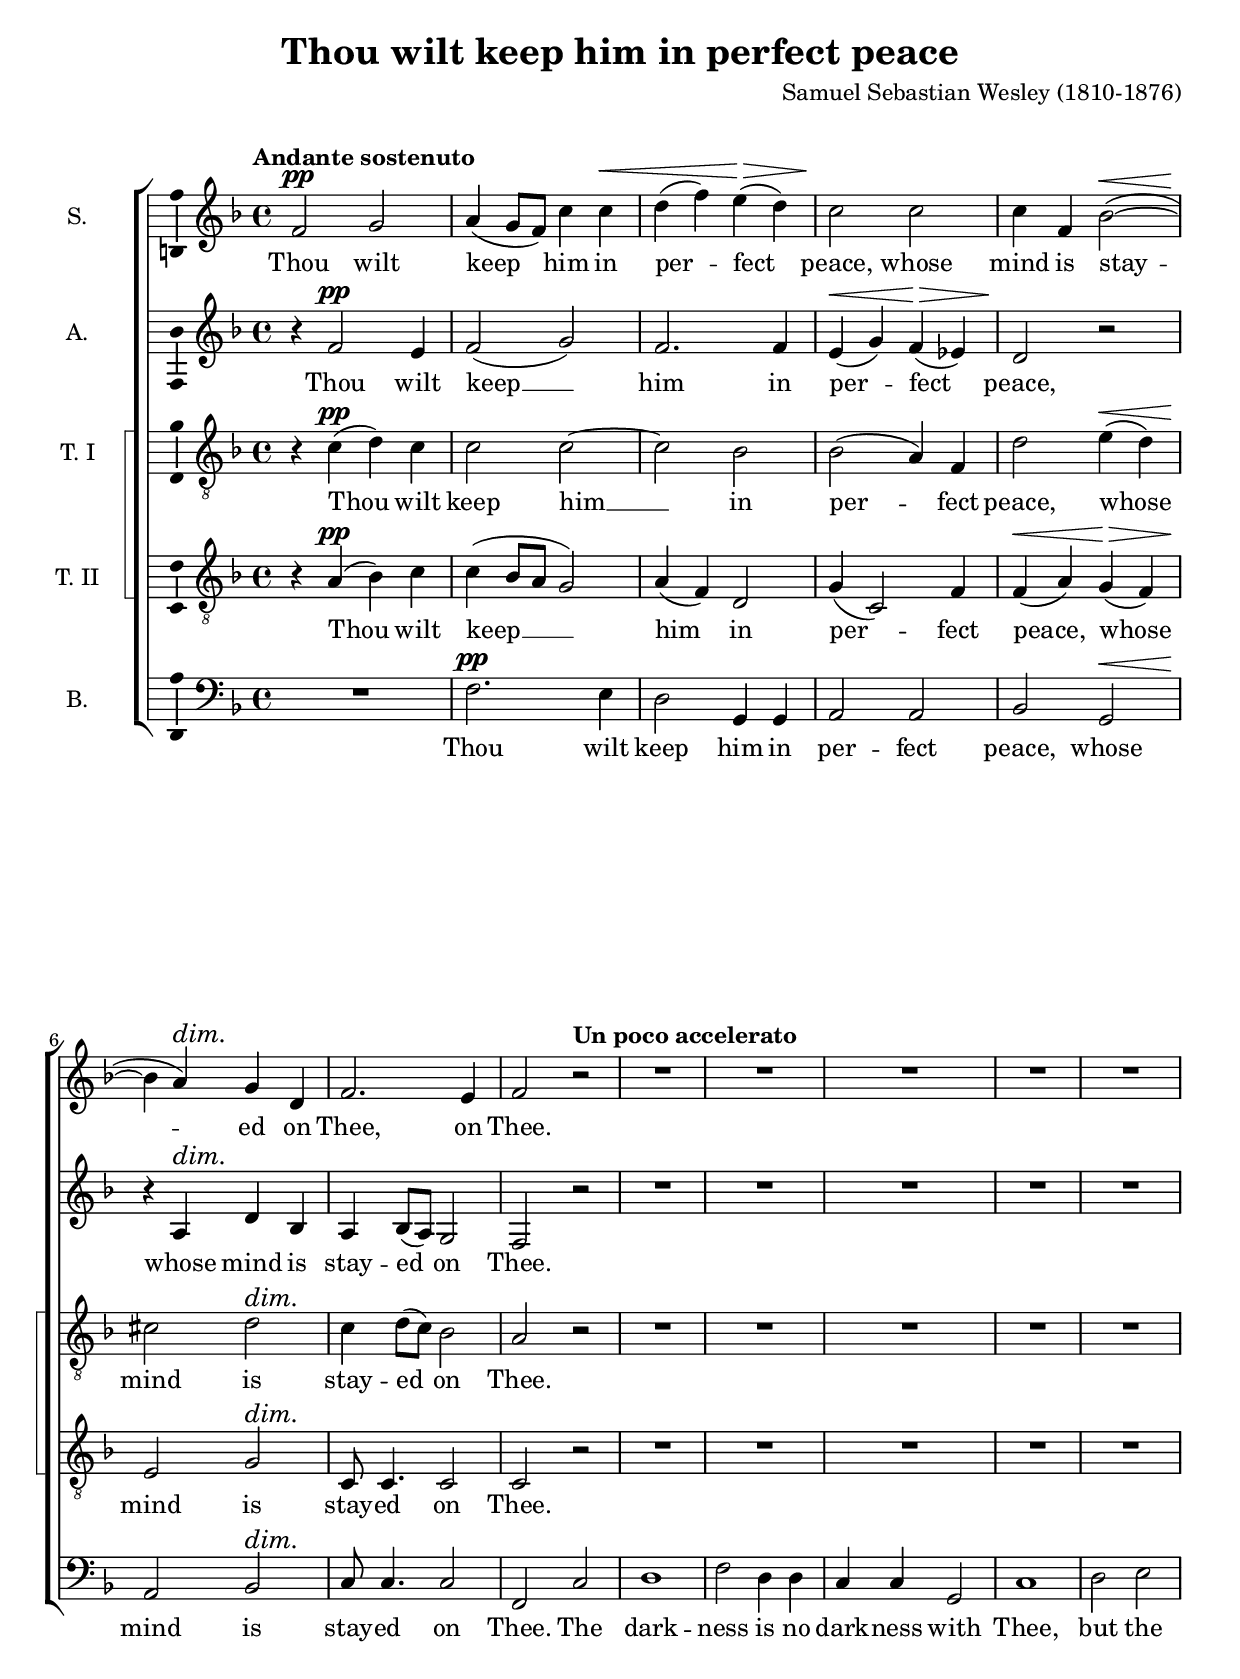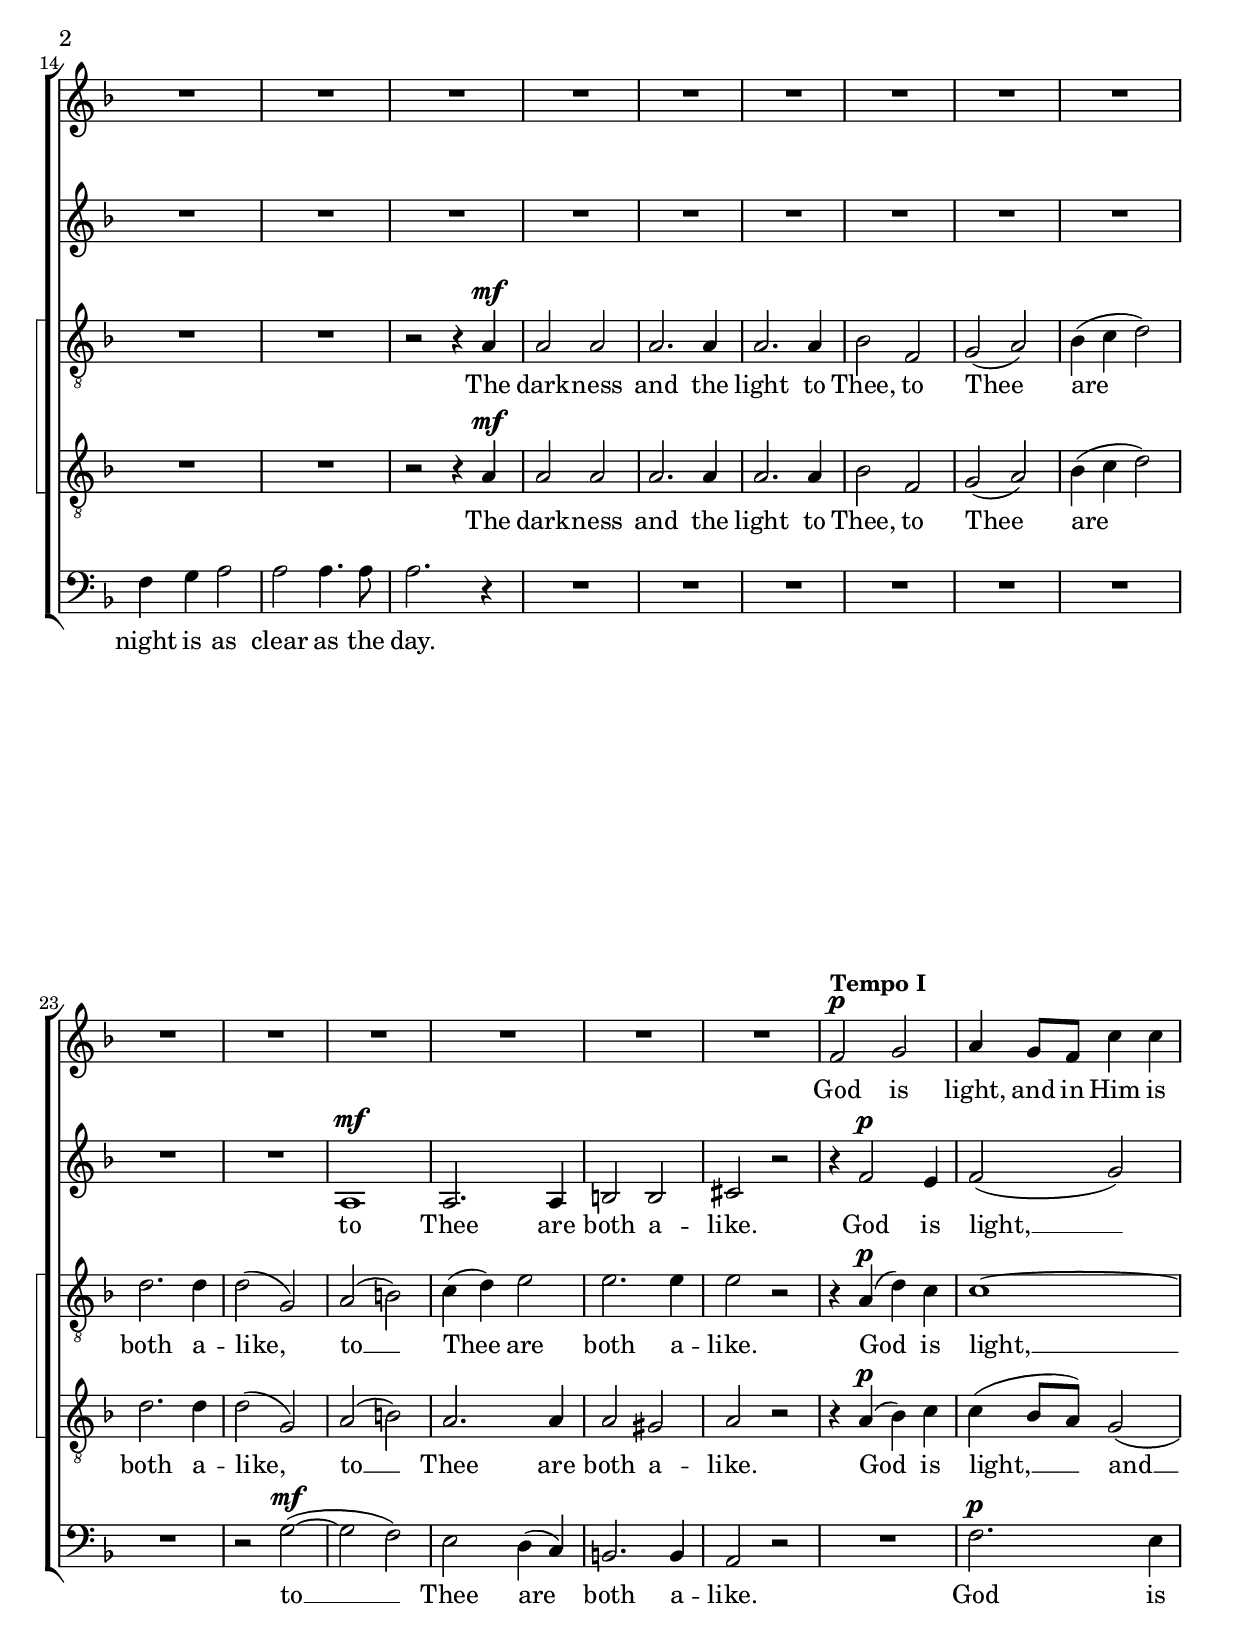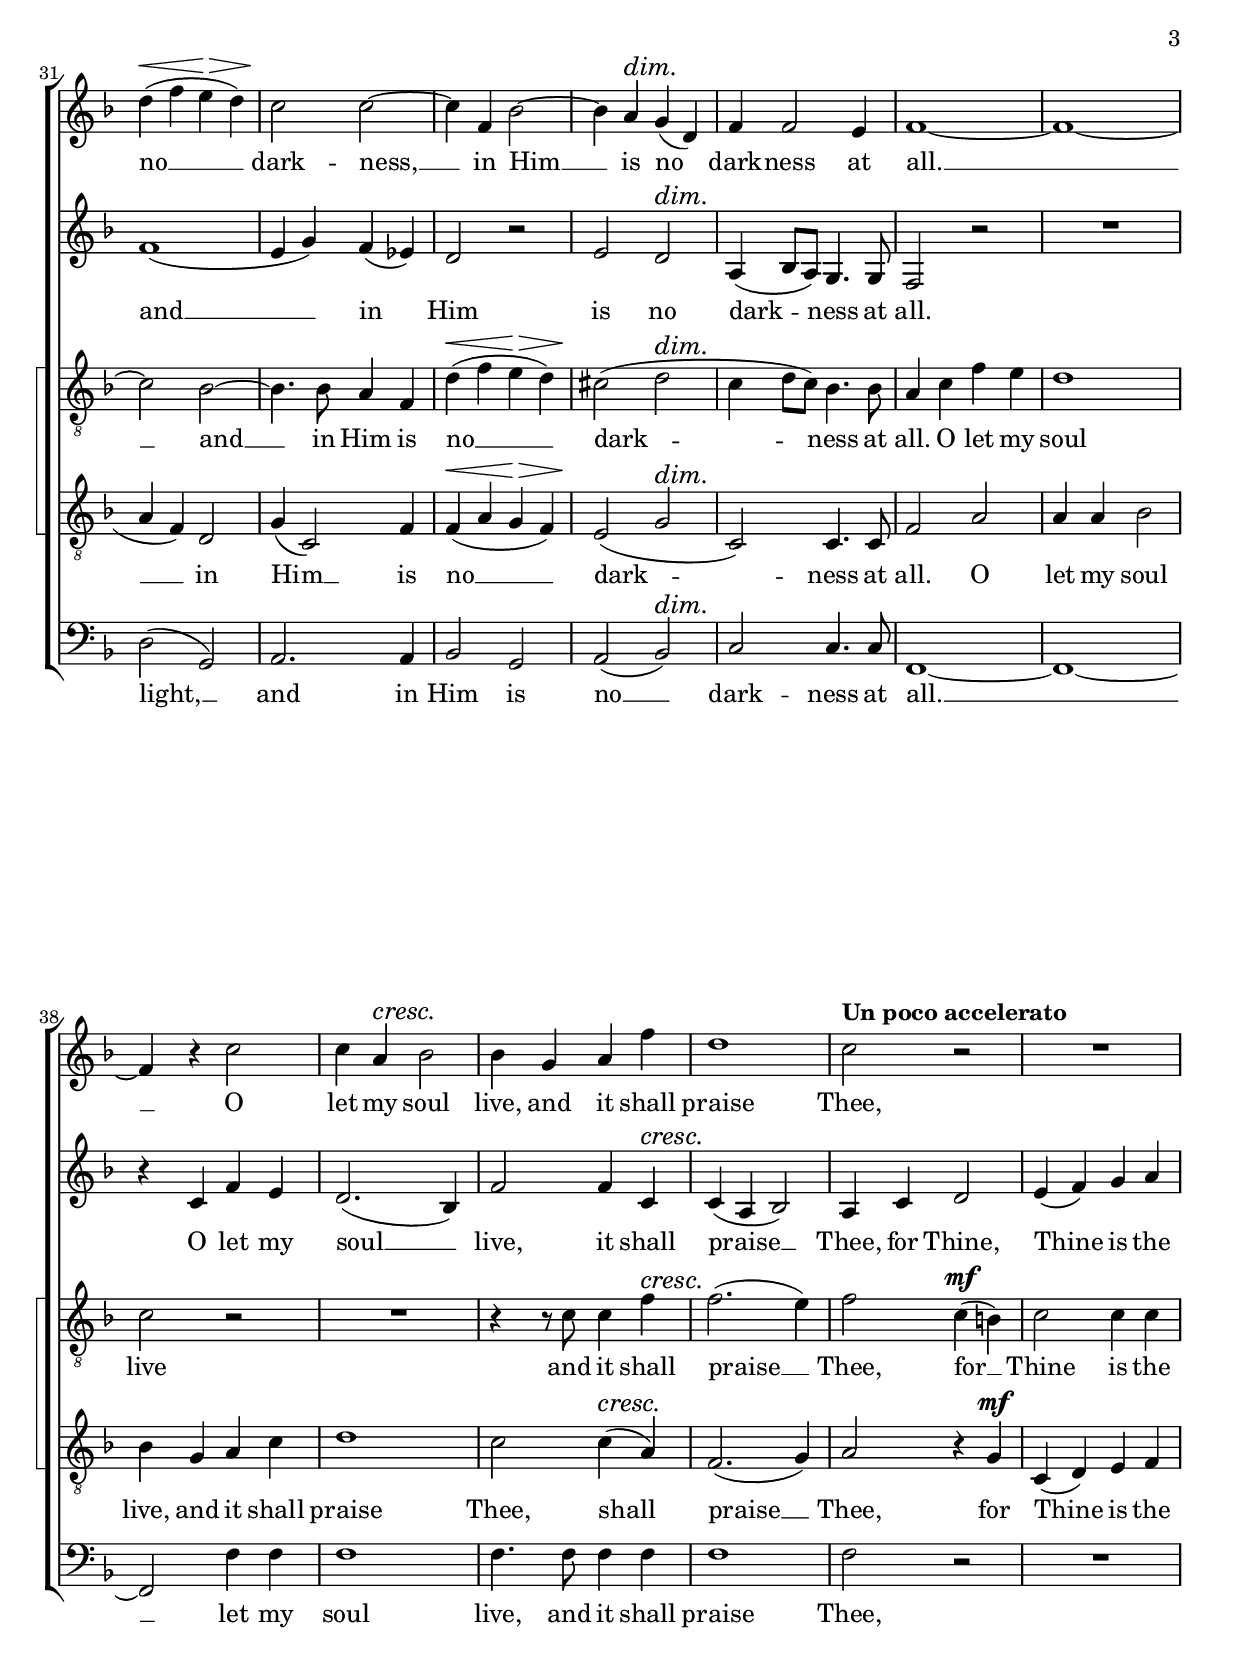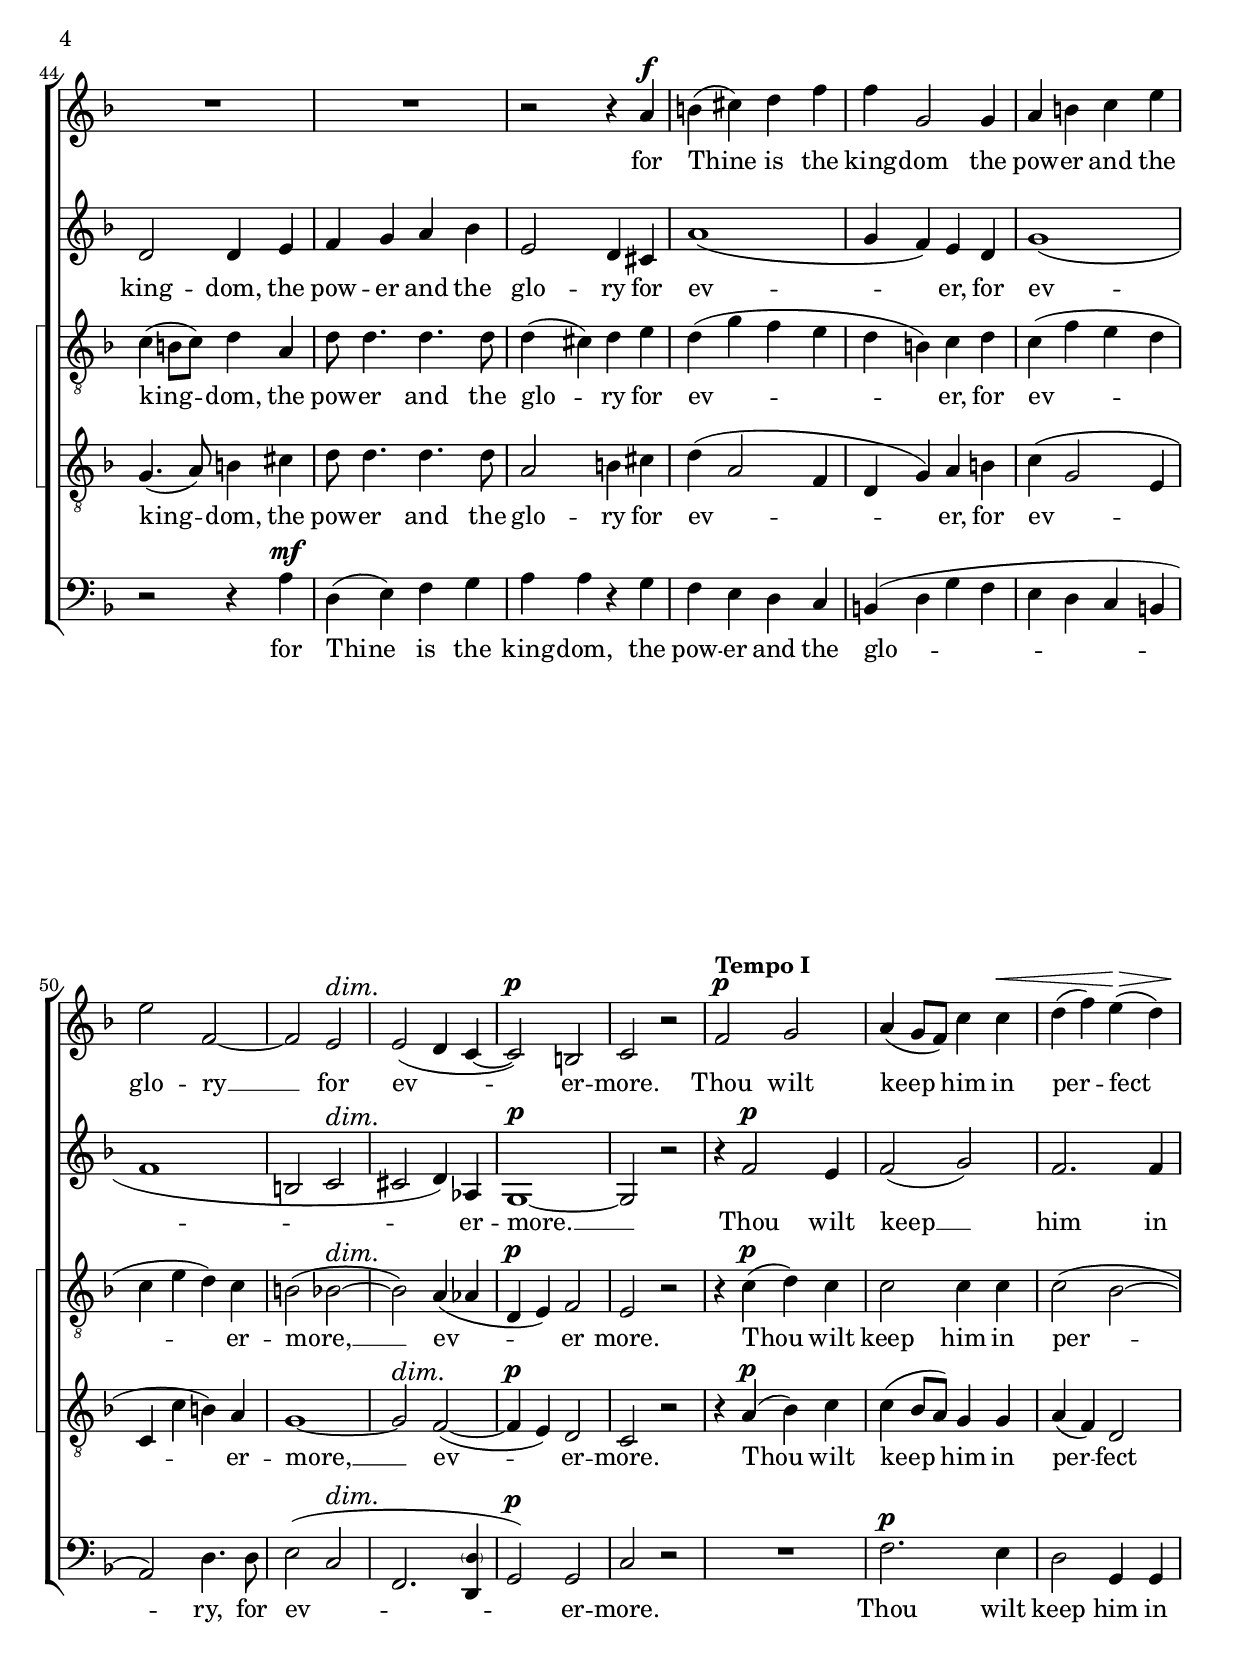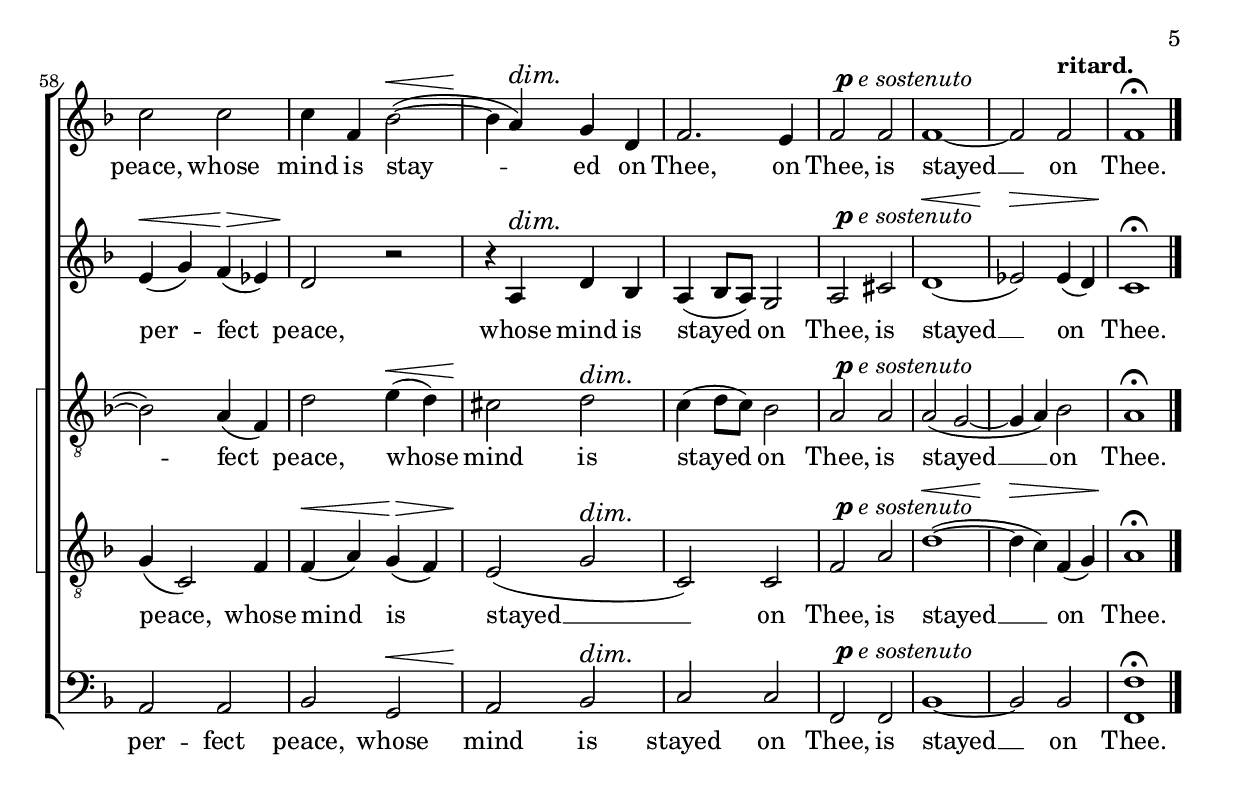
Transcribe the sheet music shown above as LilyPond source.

\version "2.14.1"

\header {
  title = "Thou wilt keep him in perfect peace"
  composer = "Samuel Sebastian Wesley (1810-1876)"
}

\layout {
  \context {
    \Voice
    \override DynamicTextSpanner #'style = #'none
  }
}

psostmkup = \markup {
  \dynamic p
  \normal-text \italic { e sostenuto }
}

psost = #(make-dynamic-script psostmkup)

dalign = {
  \once \override DynamicText #'self-alignment-X = #LEFT
}

global = {
  \key f \major
  \time 4/4
  \tempo "Andante sostenuto"
  \dynamicUp
}

soprano = \relative c' {
  \global
  % Muziek volgt hier.
  f2\pp g
  a4( g8 f) c'4 c\<
  d4( f) e(\> d)
  c2\! c
  c4 f, bes2~(\<
  bes4\! a)\dim g d
  f2.\! e4
  f2 \tempo "Un poco accelerato" r
  R1*20
  \tempo "Tempo I"
  f2\p g
  a4 g8 f c'4 c
  d4(\< f e\> d)
  c2\! c~
  c4 f, bes2~
  bes4 a\dim g( d)
  f4\! f2 e4
  f1~
  f1~
  f4 r c'2
  c4 a\cresc bes2
  bes4\! g4 a f'
  d1
  \tempo "Un poco accelerato"
  c2 r
  R1*3
  r2 r4 a\f
  b4( cis) d f
  f4 g,2 g4
  a4 b c e
  e2 f,~
  f2 e\dim
  e2(\! d4 c~
  c2\p) b
  c2 r
  \tempo "Tempo I"
  f2\p g
  a4( g8 f) c'4 c\<
  d4( f) e(\> d)
  c2\! c
  c4 f, bes2~(\<
  bes4\! a)\dim g d
  f2.\! e4
  \dalign
  f2\psost f
  f1~
  f2 \tempo "ritard." f
  f1\fermata
  \bar "|."  
}

alto = \relative c' {
  \global
  % Muziek volgt hier.
  r4 f2\pp e4 f2( g)
  f2. f4
  e4(\< g) f(\> es)
  d2\! r
  r4 a\dim d bes
  a4\! bes8( a) g2
  f2 r
  R1*16
  a1\mf
  a2. a4
  b2 b
  cis2 r
  
  r4 f2\p e4
  f2( g)
  f1(
  e4 g) f( es)
  d2 r
  e2 d\dim
  a4(\! bes8 a) g4. g8
  f2 r
  R1
  r4 c' f e
  d2.( bes4)
  f'2 f4 c\cresc
  c4\!( a bes2)
  a4 c d2
  e4( f) g a
  d,2 d4 e
  f4 g a bes
  e,2 d4 cis
  a'1(
  g4 f) e d
  g1(
  f1
  b,2 c\dim
  cis2\! d4) as
  g1~\p
  g2 r
  
  r4 f'2\p e4 f2( g)
  f2. f4
  e4(\< g) f(\> es)
  d2\! r
  r4 a\dim d bes
  a4\!( bes8 a) g2
  \dalign
  a2\psost cis
  d1(\<
  es2)\> es4( d)
  c1\!\fermata
  \bar "|."
}

tenorOne = \relative c' {
  \global
  % Muziek volgt hier.
  r4 c(\pp d) c
  c2 c~
  c2 bes
  bes2( a4) f
  d'2 e4(\< d)
  cis2\! d\dim
  c4 d8( c) bes2
  a2\! r
  R1*7
  r2 r4 a\mf
  a2 a
  a2. a4
  a2. a4
  bes2 f
  g2( a)
  bes4( c d2)
  d2. d4
  d2( g,)
  a2( b)
  c4( d) e2
  e2. e4
  e2 r
  
  r4 a,(\p d) c
  c1~
  c2 bes~
  bes4. bes8 a4 f
  d'4(\< f e\> d)
  cis2(\! d\dim
  c4\! d8 c) bes4. bes8
  a4 c f e
  d1
  c2 r
  R1
  r4 r8 c c4 f\cresc
  f2.(\! e4)
  f2 c4(\mf b)
  c2 c4 c
  c4( b8 c) d4 a
  d8 d4. d d8
  d4( cis) d e
  d4( g f e
  d4 b) c d
  c4( f e d
  c4 e d) c
  b2( bes~\dim
  bes2) a4( as
  d,4\p e) f2
  e2 r
  
  r4 c'(\p d) c
  c2 c4 c
  c2( bes~
  bes2) a4( f)
  d'2 e4(\< d)
  cis2\! d\dim
  c4( d8 c) bes2
  \dalign
  a2\psost a
  a2( g~
  g4 a) bes2
  a1\fermata
  \bar "|."
}

tenorTwo = \relative c' {
  \global
  % Muziek volgt hier.
  r4 a(\pp bes) c
  c4( bes8 a g2)
  a4( f) d2
  g4( c,2) f4
  f4(\< a) g(\> f)
  e2\! g\dim
  c,8\! c4. c2
  c2 r
  R1*7
  r2 r4 a'\mf
  a2 a
  a2. a4
  a2. a4
  bes2 f
  g2( a)
  bes4( c d2)
  d2. d4
  d2( g,)
  a2( b)
  a2. a4
  a2 gis
  a2 r
  
  r4 a(\p bes) c
  c4( bes8 a) g2(
  a4 f) d2
  g4( c,2) f4
  f4(\< a g\> f)
  e2(\! g\dim
  c,2)\! c4. c8
  f2 a
  a4 a bes2
  bes4 g a c
  d1
  c2 c4(\cresc a)
  f2.(\! g4)
  a2 r4 g\mf
  c,4( d) e f
  g4.( a8) b4 cis
  d8 d4. d d8
  a2 b4 cis
  d4( a2 f4
  d4 g) a b
  c4( g2 e4
  c4 c' b) a
  g1~
  g2\dim f~(
  f4\p e) d2
  c2 r
  
  r4 a'(\p bes) c
  c4( bes8 a) g4 g
  a4( f) d2
  g4( c,2) f4
  f4(\< a) g(\> f)
  e2(\! g\dim
  c,2) c
  \dalign
  f2\psost a
  d1(~\<
  d4\> c) f,( g)
  a1\!\fermata
  \bar "|."  
}

bass = \relative c {
  \global
  % Muziek volgt hier.
  R1
  f2.\pp e4
  d2 g,4 g
  a2 a
  bes2 g\<
  a2\! bes\dim
  c8\! c4. c2
  f,2 c'2
  d1
  f2 d4 d
  c4 c g2
  c1
  d2 e
  f4 g a2
  a2 a4. a8
  a2. r4
  R1*7
  r2 g~(\mf
  g2 f)
  e2 d4( c)
  b2. b4
  a2 r
  
  R1
  f'2.\p e4
  d2( g,)
  a2. a4
  bes2 g
  a( bes)\dim
  c2\! c4. c8
  f,1~
  f1~
  f2 f'4 f
  f1
  f4. f8 f4 f
  f1
  f2 r
  R1
  r2 r4 a\mf
  d,4( e) f g
  a4 a r g
  f4 e d c
  b4( d g f 
  e4 d c b
  a2) d4. d8
  e2( c\dim
  f,2. <d \tweak #'font-size #-1 \parenthesize d'>4
  g2)\p g
  c2 r
  
  R1
  f2.\p e4
  d2 g,4 g
  a2 a
  bes2 g\<
  a2\! bes\dim
  c2 c
  \dalign
  f,2\psost f
  bes1~
  bes2 bes
  <f f'>1\fermata
  \bar "|."
}

sopranoVerse = \lyricmode {
  % Liedtekst volgt hier.
  Thou wilt keep him in per -- fect peace,
  whose mind is stay -- ed on Thee,
  on Thee.
  
  God is light, and in Him is no __ dark -- ness, __
  in Him __ is no dark -- ness at all. __
  
  O let my soul live,
  and it shall praise Thee,
  
  for Thine is the king -- dom
  the pow -- er and the
  glo -- ry __ for ev -- er -- more.
  
  Thou wilt keep him in per -- fect peace,
  whose mind is stay -- ed on Thee,
  on Thee, is stayed __ on Thee.
}

altoVerse = \lyricmode {
  % Liedtekst volgt hier.
  Thou wilt keep __ him in per -- fect peace,
  whose mind is stay -- ed on Thee.
  
  to Thee are both a -- like.
  
  God is light, __ and __ in Him is no dark -- ness at all.
  
  O let my soul __ live,
  it shall praise __ Thee,
  for Thine,
  Thine is the king -- dom, the
  pow -- er and the glo -- ry
  for ev -- er, for ev -- er -- more. __
  
  Thou wilt keep __ him in per -- fect peace,
  whose mind is stayed on Thee,
  is stayed __ on Thee.
}

tenorOneVerse = \lyricmode {
  % Liedtekst volgt hier.
  Thou wilt keep him __ in per -- fect peace,
  whose mind is stay -- ed on Thee.
  
  The dark -- ness and the light
  to Thee, to Thee are both a -- like,
  to __ Thee are both a -- like.
  
  God is light, __ and __ in Him is no __ dark -- ness at all.
  
  O let my soul live
  and it shall praise __ Thee,
  for __ Thine is the king -- dom, the
  pow -- er and the glo -- ry
  for ev -- er, for ev -- er -- more, __
  ev -- er more.
  
  
  Thou wilt keep him in per -- fect peace,
  whose mind is stayed on Thee,
  is stayed __ on Thee.
}

tenorTwoVerse = \lyricmode {
  % Liedtekst volgt hier.
  Thou wilt keep __ him in per -- fect peace,
  whose mind is stay -- ed on Thee.
  
  The dark -- ness and the light
  to Thee, to Thee are both a -- like,
  to __ Thee are both a -- like.
  
  God is light, __ and __ in Him __ is no __ dark -- ness at all.
  
  O let my soul live,
  and it shall praise Thee,
  shall praise __ Thee,
  for Thine is the king -- dom,
  the pow -- er and the glo -- ry
  for ev -- er, for ev -- er -- more, __
  ev -- er -- more.
  
  Thou wilt keep him in per -- fect peace,
  whose mind is stayed __ on Thee,
  is stayed __ on Thee.
}

bassVerse = \lyricmode {
  % Liedtekst volgt hier.
  Thou wilt keep him in per -- fect peace,
  whose mind is stay -- ed on Thee.
  
  The dark -- ness is no dark -- ness with Thee,
  but the night is as clear as the day.
  
  to __ Thee are both a -- like.
  
  God is light, __ and in Him is no __ dark -- ness at all. __
  let my soul live,
  and it shall praise Thee,
  
  for Thine is the king -- dom,
  the pow -- er and the glo -- ry,
  for ev -- er -- more.
  
  Thou wilt keep him in per -- fect peace,
  whose mind is stayed on Thee,
  is stayed __ on Thee.
}

\score {
  \new ChoirStaff \with {
    systemStartDelimiterHierarchy = #'
    (SystemStartBracket a b (SystemStartSquare c d) e)
  } <<
    \new Staff \with {
      instrumentName = "S."
      \consists "Ambitus_engraver"
    } { \soprano }
    \addlyrics { \sopranoVerse }
    \new Staff \with {
      instrumentName = "A."
      \consists "Ambitus_engraver"
    } { \alto }
    \addlyrics { \altoVerse }
    \new Staff \with {
      instrumentName = "T. I"
      \consists "Ambitus_engraver"
    } { \clef "treble_8" \tenorOne }
    \addlyrics { \tenorOneVerse }
    \new Staff \with {
      instrumentName = "T. II"
      \consists "Ambitus_engraver"
    } { \clef "treble_8" \tenorTwo }
    \addlyrics { \tenorTwoVerse }
    \new Staff \with {
      instrumentName = "B."
      \consists "Ambitus_engraver"
    } { \clef bass \bass }
    \addlyrics { \bassVerse }
  >>
  \layout { }
  \midi {
    \context {
      \Score
      tempoWholesPerMinute = #(ly:make-moment 80 4)
    }
  }
}
